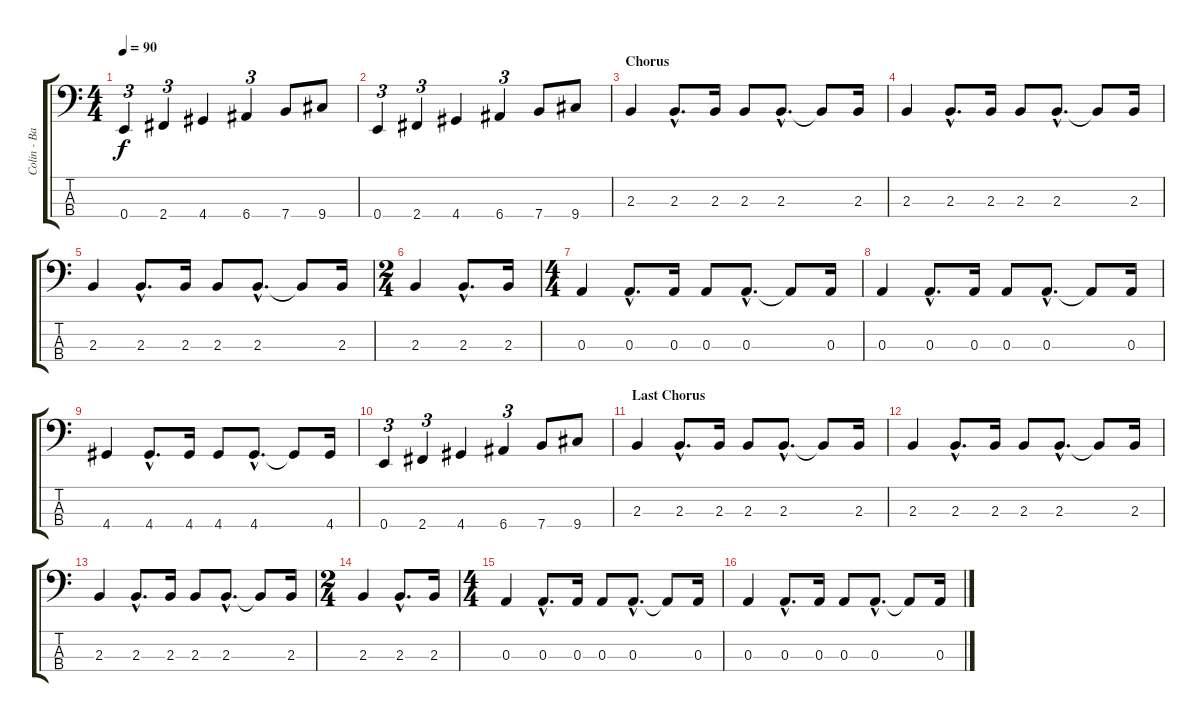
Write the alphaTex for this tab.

\track ("Colin - Bass" "Colin - Ba") {instrument electricbassfinger}
\staff {score tabs}
\tuning (G2 D2 A1 E1) {hide}
\ts (4 4)
\tempo 90
\clef f4
\ks c
0.4.4{tu (3 2) dy f} 2.4.4{tu (3 2)} 4.4.4 6.4.4{tu (3 2)} 7.4.8 9.4.8 |
0.4.4{tu (3 2)} 2.4.4{tu (3 2)} 4.4.4 6.4.4{tu (3 2)} 7.4.8 9.4.8 |
\section ("" "Chorus")
2.3.4 2.3{hac}.8{d} 2.3.16 2.3.8 2.3{hac}.8{d} 2.3{t}.8 2.3.16 |
2.3.4 2.3{hac}.8{d} 2.3.16 2.3.8 2.3{hac}.8{d} 2.3{t}.8 2.3.16 |
2.3.4 2.3{hac}.8{d} 2.3.16 2.3.8 2.3{hac}.8{d} 2.3{t}.8 2.3.16 |
\ts (2 4)
2.3.4 2.3{hac}.8{d} 2.3.16 |
\ts (4 4)
0.3.4 0.3{hac}.8{d} 0.3.16 0.3.8 0.3{hac}.8{d} 0.3{t}.8 0.3.16 |
0.3.4 0.3{hac}.8{d} 0.3.16 0.3.8 0.3{hac}.8{d} 0.3{t}.8 0.3.16 |
4.4.4 4.4{hac}.8{d} 4.4.16 4.4.8 4.4{hac}.8{d} 4.4{t}.8 4.4.16 |
0.4.4{tu (3 2)} 2.4.4{tu (3 2)} 4.4.4 6.4.4{tu (3 2)} 7.4.8 9.4.8 |
\section ("" "Last Chorus")
2.3.4 2.3{hac}.8{d} 2.3.16 2.3.8 2.3{hac}.8{d} 2.3{t}.8 2.3.16 |
2.3.4 2.3{hac}.8{d} 2.3.16 2.3.8 2.3{hac}.8{d} 2.3{t}.8 2.3.16 |
2.3.4 2.3{hac}.8{d} 2.3.16 2.3.8 2.3{hac}.8{d} 2.3{t}.8 2.3.16 |
\ts (2 4)
2.3.4 2.3{hac}.8{d} 2.3.16 |
\ts (4 4)
0.3.4 0.3{hac}.8{d} 0.3.16 0.3.8 0.3{hac}.8{d} 0.3{t}.8 0.3.16 |
0.3.4 0.3{hac}.8{d} 0.3.16 0.3.8 0.3{hac}.8{d} 0.3{t}.8 0.3.16
